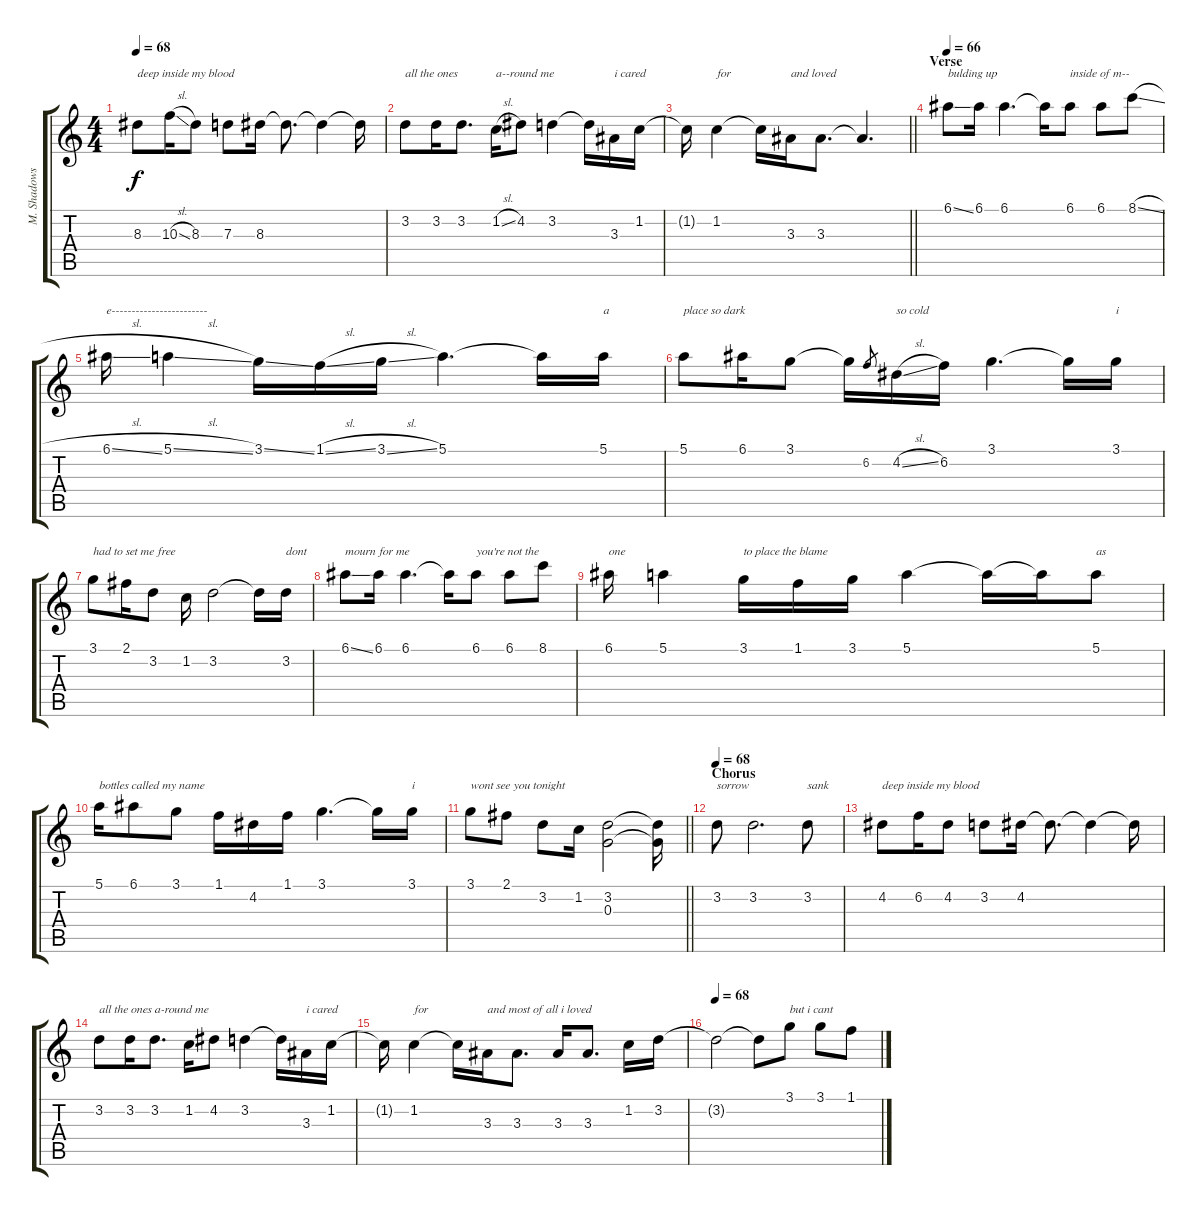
\track ("M. Shadows" "M. Shadows") {instrument distortionguitar}
\staff {score tabs}
\tuning (E4 B3 G3 D3 A2 E2) {hide}
\ts (4 4)
\tempo 68
\clef g2
\ks c
8.3.8{txt "deep inside my blood" dy f} 10.3{sl}.16 8.3.8 7.3.8 8.3.16 8.3{t}.8{d} 8.3{t}.4 8.3{t}.16 |
3.2.8{txt "all the ones"} 3.2.16 3.2.8{d} 1.2{sl}.16{txt "a--round me"} 4.2.8 3.2.4 3.2{t}.16 3.3.16{txt "i cared"} 1.2.16 |
\barLineRight lightlight
1.2{t}.16 1.2.4{txt "for"} 1.2{t}.16 3.3.16{txt "and loved"} 3.3.8{d} 3.3{t}.4{d} |
\section ("" "Verse")
\tempo 66
6.1{ss}.8{txt "bulding up" volume 6} 6.1.16 6.1.4{d} 6.1{t}.16 6.1.8{txt "inside of m--"} 6.1.8 8.1{sl}.8 |
6.1{sl}.16{txt "e------------------------"} 5.1{sl}.4 3.1{ss}.16 1.1{sl}.16 3.1{sl}.16 5.1.4{d} 5.1{t}.16 5.1.16{txt "a"} |
5.1.8{txt "place so dark"} 6.1.16 3.1.8 3.1{t}.16 6.2.8{gr} 4.2{sl}.16{txt "so cold"} 6.2.16 3.1.4{d} 3.1{t}.16 3.1.16{txt "i"} |
3.1.8{txt "had to set me free"} 2.1.16 3.2.8 1.2.16 3.2.2 3.2{t}.16 3.2.16{txt "dont"} |
6.1{ss}.8{txt "mourn for me"} 6.1.16 6.1.4{d} 6.1{t}.16 6.1.8{txt "you're not the"} 6.1.8 8.1.8 |
6.1.16{txt "one"} 5.1.4 3.1.16{txt "to place the blame"} 1.1.16 3.1.16 5.1.4 5.1{t}.16 5.1{t}.16 5.1.8{txt "as"} |
5.1.16{txt "bottles called my name"} 6.1.8 3.1.8 1.1.16 4.2.16 1.1.16 3.1.4{d} 3.1{t}.16 3.1.16{txt "i"} |
\barLineRight lightlight
3.1.8{txt "wont see you tonight"} 2.1.8 3.2.8 1.2.16 (3.2 0.3).2 (3.2{t} 0.3{t}).16 |
\section ("" "Chorus")
\tempo 68
3.2.8{txt "sorrow" volume 12} 3.2.2{d} 3.2.8{txt "sank"} |
4.2.8{txt "deep inside my blood"} 6.2.16 4.2.8 3.2.8 4.2.16 4.2{t}.8{d} 4.2{t}.4 4.2{t}.16 |
3.2.8{txt "all the ones a-round me"} 3.2.16 3.2.8{d} 1.2.16 4.2.8 3.2.4 3.2{t}.16 3.3.16{txt "i cared"} 1.2.16 |
1.2{t}.16 1.2.4{txt "for"} 1.2{t}.16 3.3.16{txt "and most of all i loved"} 3.3.8{d} 3.3.16 3.3.8{d} 1.2.16 3.2.16 |
\tempo 68
3.2{t}.2 3.2{t}.8 3.1.8{txt "but i cant "} 3.1.8 1.1.8
